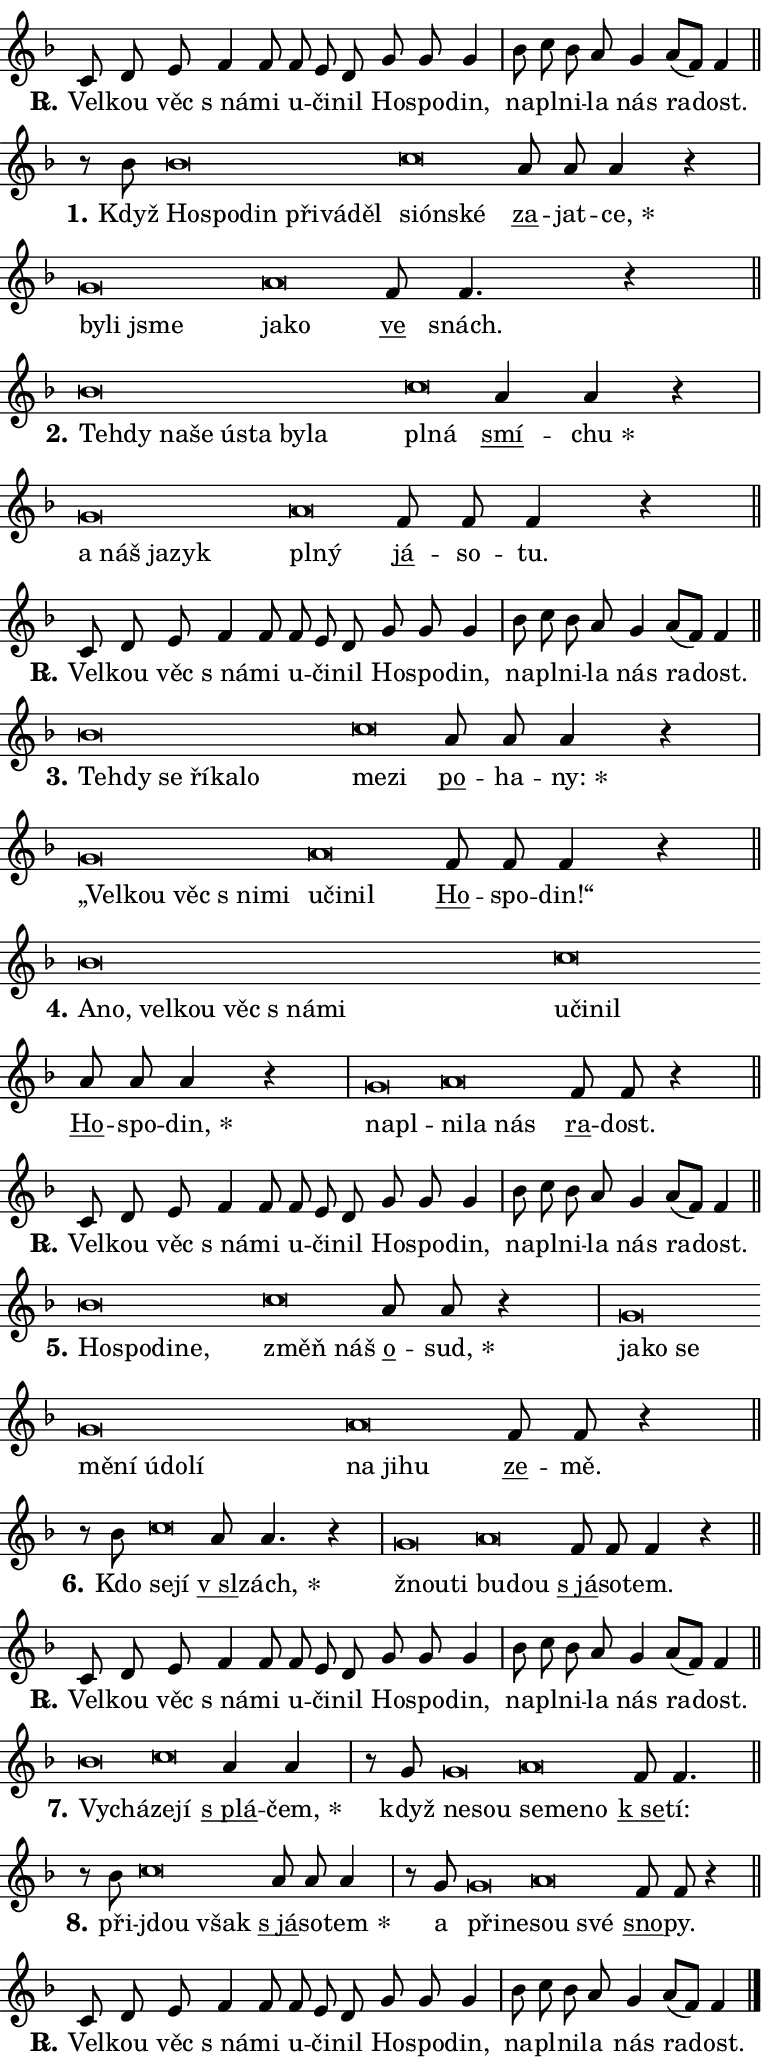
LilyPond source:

\version "2.24.0"
\header { tagline = "" }
\paper {
  indent = 0\cm
  top-margin = 0\cm
  right-margin = 0.13\cm % to fit lyric hyphens
  bottom-margin = 0\cm
  left-margin = 0\cm
  paper-width = 13\cm
  page-breaking = #ly:one-page-breaking
  system-system-spacing.basic-distance = #11
  score-system-spacing.basic-distance = #11
  ragged-last = ##f
}


%% Author: Thomas Morley
%% https://lists.gnu.org/archive/html/lilypond-user/2020-05/msg00002.html
#(define (line-position grob)
"Returns position of @var[grob} in current system:
   @code{'start}, if at first time-step
   @code{'end}, if at last time-step
   @code{'middle} otherwise
"
  (let* ((col (ly:item-get-column grob))
         (ln (ly:grob-object col 'left-neighbor))
         (rn (ly:grob-object col 'right-neighbor))
         (col-to-check-left (if (ly:grob? ln) ln col))
         (col-to-check-right (if (ly:grob? rn) rn col))
         (break-dir-left
           (and
             (ly:grob-property col-to-check-left 'non-musical #f)
             (ly:item-break-dir col-to-check-left)))
         (break-dir-right
           (and
             (ly:grob-property col-to-check-right 'non-musical #f)
             (ly:item-break-dir col-to-check-right))))
        (cond ((eqv? 1 break-dir-left) 'start)
              ((eqv? -1 break-dir-right) 'end)
              (else 'middle))))

#(define (tranparent-at-line-position vctor)
  (lambda (grob)
  "Relying on @code{line-position} select the relevant enry from @var{vctor}.
Used to determine transparency,"
    (case (line-position grob)
      ((end) (not (vector-ref vctor 0)))
      ((middle) (not (vector-ref vctor 1)))
      ((start) (not (vector-ref vctor 2))))))

noteHeadBreakVisibility =
#(define-music-function (break-visibility)(vector?)
"Makes @code{NoteHead}s transparent relying on @var{break-visibility}"
#{
  \override NoteHead.transparent =
    #(tranparent-at-line-position break-visibility)
#})

#(define delete-ledgers-for-transparent-note-heads
  (lambda (grob)
    "Reads whether a @code{NoteHead} is transparent.
If so this @code{NoteHead} is removed from @code{'note-heads} from
@var{grob}, which is supposed to be @code{LedgerLineSpanner}.
As a result ledgers are not printed for this @code{NoteHead}"
    (let* ((nhds-array (ly:grob-object grob 'note-heads))
           (nhds-list
             (if (ly:grob-array? nhds-array)
                 (ly:grob-array->list nhds-array)
                 '()))
           ;; Relies on the transparent-property being done before
           ;; Staff.LedgerLineSpanner.after-line-breaking is executed.
           ;; This is fragile ...
           (to-keep
             (remove
               (lambda (nhd)
                 (ly:grob-property nhd 'transparent #f))
               nhds-list)))
      ;; TODO find a better method to iterate over grob-arrays, similiar
      ;; to filter/remove etc for lists
      ;; For now rebuilt from scratch
      (set! (ly:grob-object grob 'note-heads)  '())
      (for-each
        (lambda (nhd)
          (ly:pointer-group-interface::add-grob grob 'note-heads nhd))
        to-keep))))

squashNotes = {
  \override NoteHead.X-extent = #'(-0.2 . 0.2)
  \override NoteHead.Y-extent = #'(-0.75 . 0)
  \override NoteHead.stencil =
    #(lambda (grob)
       (let ((pos (ly:grob-property grob 'staff-position)))
         (begin
           (if (< pos -7) (display "ERROR: Lower brevis then expected\n") (display ""))
           (if (<= pos -6) ly:text-interface::print ly:note-head::print))))
}
unSquashNotes = {
  \revert NoteHead.X-extent
  \revert NoteHead.Y-extent
  \revert NoteHead.stencil
}

hideNotes = \noteHeadBreakVisibility #begin-of-line-visible
unHideNotes = \noteHeadBreakVisibility #all-visible

% work-around for resetting accidentals
% https://lilypond.org/doc/v2.23/Documentation/notation/displaying-rhythms#unmetered-music
cadenzaMeasure = {
  \cadenzaOff
  \partial 1024 s1024
  \cadenzaOn
}

#(define-markup-command (accent layout props text) (markup?)
  "Underline accented syllable"
  (interpret-markup layout props
    #{\markup \override #'(offset . 4.3) \underline { #text }#}))

responsum = \markup \concat {
  "R" \hspace #-1.05 \path #0.1 #'((moveto 0 0.07) (lineto 0.9 0.8)) \hspace #0.05 "."
}

spaceSize = #0.6828661417322834 % exact space size for TeX Gyre Schola

\layout {
  \context {
    \Staff
    \remove "Time_signature_engraver"
    \override LedgerLineSpanner.after-line-breaking = #delete-ledgers-for-transparent-note-heads
  }
  \context {
    \Lyrics {
      \override LyricSpace.minimum-distance = \spaceSize
      \override LyricText.font-name = #"TeX Gyre Schola"
      \override LyricText.font-size = 1
      \override StanzaNumber.font-name = #"TeX Gyre Schola Bold"
      \override StanzaNumber.font-size = 1
    }
  }
  \context {
    \Score 
    \override NoteHead.text =
      #(lambda (grob) 
        (let ((pos (ly:grob-property grob 'staff-position)))
          #{\markup {
            \combine
              \halign #-0.55 \raise #(if (= pos -6) 0 0.5) \override #'(thickness . 2) \draw-line #'(3.2 . 0)
              \musicglyph "noteheads.sM1"
          }#}))
  }
}

% magnetic-lyrics.ily
%
%   written by
%     Jean Abou Samra <jean@abou-samra.fr>
%     Werner Lemberg <wl@gnu.org>
%
%   adapted by
%     Jiri Hon <jiri.hon@gmail.com>
%
% Version 2022-Apr-15

% https://www.mail-archive.com/lilypond-user@gnu.org/msg149350.html

#(define (Left_hyphen_pointer_engraver context)
   "Collect syllable-hyphen-syllable occurrences in lyrics and store
them in properties.  This engraver only looks to the left.  For
example, if the lyrics input is @code{foo -- bar}, it does the
following.

@itemize @bullet
@item
Set the @code{text} property of the @code{LyricHyphen} grob between
@q{foo} and @q{bar} to @code{foo}.

@item
Set the @code{left-hyphen} property of the @code{LyricText} grob with
text @q{foo} to the @code{LyricHyphen} grob between @q{foo} and
@q{bar}.
@end itemize

Use this auxiliary engraver in combination with the
@code{lyric-@/text::@/apply-@/magnetic-@/offset!} hook."
   (let ((hyphen #f)
         (text #f))
     (make-engraver
      (acknowledgers
       ((lyric-syllable-interface engraver grob source-engraver)
        (set! text grob)))
      (end-acknowledgers
       ((lyric-hyphen-interface engraver grob source-engraver)
        ;(when (not (grob::has-interface grob 'lyric-space-interface))
          (set! hyphen grob)));)
      ((stop-translation-timestep engraver)
       (when (and text hyphen)
         (ly:grob-set-object! text 'left-hyphen hyphen))
       (set! text #f)
       (set! hyphen #f)))))

#(define (lyric-text::apply-magnetic-offset! grob)
   "If the space between two syllables is less than the value in
property @code{LyricText@/.details@/.squash-threshold}, move the right
syllable to the left so that it gets concatenated with the left
syllable.

Use this function as a hook for
@code{LyricText@/.after-@/line-@/breaking} if the
@code{Left_@/hyphen_@/pointer_@/engraver} is active."
   (let ((hyphen (ly:grob-object grob 'left-hyphen #f)))
     (when hyphen
       (let ((left-text (ly:spanner-bound hyphen LEFT)))
         (when (grob::has-interface left-text 'lyric-syllable-interface)
           (let* ((common (ly:grob-common-refpoint grob left-text X))
                  (this-x-ext (ly:grob-extent grob common X))
                  (left-x-ext
                   (begin
                     ;; Trigger magnetism for left-text.
                     (ly:grob-property left-text 'after-line-breaking)
                     (ly:grob-extent left-text common X)))
                  ;; `delta` is the gap width between two syllables.
                  (delta (- (interval-start this-x-ext)
                            (interval-end left-x-ext)))
                  (details (ly:grob-property grob 'details))
                  (threshold (assoc-get 'squash-threshold details 0.2)))
             (when (< delta threshold)
               (let* (;; We have to manipulate the input text so that
                      ;; ligatures crossing syllable boundaries are not
                      ;; disabled.  For languages based on the Latin
                      ;; script this is essentially a beautification.
                      ;; However, for non-Western scripts it can be a
                      ;; necessity.
                      (lt (ly:grob-property left-text 'text))
                      (rt (ly:grob-property grob 'text))
                      (is-space (grob::has-interface hyphen 'lyric-space-interface))
                      (space (if is-space " " ""))
                      (extra-delta (if is-space spaceSize 0))
                      ;; Append new syllable.
                      (ltrt-space (if (and (string? lt) (string? rt))
                                (string-append lt space rt)
                                (make-concat-markup (list lt space rt))))
                      ;; Right-align `ltrt` to the right side.
                      (ltrt-space-markup (grob-interpret-markup
                               grob
                               (make-translate-markup
                                (cons (interval-length this-x-ext) 0)
                                (make-right-align-markup ltrt-space)))))
                 (begin
                   ;; Don't print `left-text`.
                   (ly:grob-set-property! left-text 'stencil #f)
                   ;; Set text and stencil (which holds all collected
                   ;; syllables so far) and shift it to the left.
                   (ly:grob-set-property! grob 'text ltrt-space)
                   (ly:grob-set-property! grob 'stencil ltrt-space-markup)
                   (ly:grob-translate-axis! grob (- (- delta extra-delta)) X))))))))))


#(define (lyric-hyphen::displace-bounds-first grob)
   ;; Make very sure this callback isn't triggered too early.
   (let ((left (ly:spanner-bound grob LEFT))
         (right (ly:spanner-bound grob RIGHT)))
     (ly:grob-property left 'after-line-breaking)
     (ly:grob-property right 'after-line-breaking)
     (ly:lyric-hyphen::print grob)))

squashThreshold = #0.4

\layout {
  \context {
    \Lyrics
    \consists #Left_hyphen_pointer_engraver
    \override LyricText.after-line-breaking =
      #lyric-text::apply-magnetic-offset!
    \override LyricHyphen.stencil = #lyric-hyphen::displace-bounds-first
    \override LyricText.details.squash-threshold = \squashThreshold
    \override LyricHyphen.minimum-distance = 0
    \override LyricHyphen.minimum-length = \squashThreshold
  }
}

squashText = \override LyricText.details.squash-threshold = 9999
unSquashText = \override LyricText.details.squash-threshold = \squashThreshold

leftText = \override LyricText.self-alignment-X = #LEFT
unLeftText = \revert LyricText.self-alignment-X

starOffset = #(lambda (grob) 
                (let ((x_offset (ly:self-alignment-interface::aligned-on-x-parent grob)))
                  (if (= x_offset 0) 0 (+ x_offset 1.2))))

star = #(define-music-function (syllable)(string?)
"Append star separator at the end of a syllable"
#{
  \once \override LyricText.X-offset = #starOffset
  \lyricmode { \markup {
    #syllable
    \override #'((font-name . "TeX Gyre Schola Bold")) \hspace #0.2 \lower #0.65 \larger "*"
  } }
#})

starAccent = #(define-music-function (syllable)(string?)
"Append star separator at the end of a syllable and make accent"
#{
  \once \override LyricText.X-offset = #starOffset
  \lyricmode { \markup {
    \accent #syllable
    \override #'((font-name . "TeX Gyre Schola Bold")) \hspace #0.2 \lower #0.65 \larger "*"
  } }
#})

breath = #(define-music-function (syllable)(string?)
"Append breathing indicator at the end of a syllable"
#{
  \lyricmode { \markup { #syllable "+" } }
#})

optionalBreath = #(define-music-function (syllable)(string?)
"Append optional breathing indicator at the end of a syllable"
#{
  \lyricmode { \markup { #syllable "(+)" } }
#})


\score {
    <<
        \new Voice = "melody" { \cadenzaOn \key f \major \relative { c'8 d e f4 f8 \bar "" f e d \bar "" g g g4 \cadenzaMeasure \bar "|" bes8 c bes a g4 \bar "" a8[( f)] f4 \cadenzaMeasure \bar "||" \break } }
        \new Lyrics \lyricsto "melody" { \lyricmode { \set stanza = \responsum
Vel -- kou věc "s ná" -- mi u -- či -- nil Ho -- spo -- din, na -- pl -- ni -- la nás ra -- dost. } }
    >>
    \layout {}
}

\score {
    <<
        \new Voice = "melody" { \cadenzaOn \key f \major \relative { r8 bes' \squashNotes bes\breve*1/16 \hideNotes \breve*1/16 \bar "" \breve*1/16 \bar "" \breve*1/16 \bar "" \breve*1/16 \breve*1/16 \bar "" \unHideNotes \unSquashNotes \squashNotes c\breve*1/16 \hideNotes \breve*1/16 \breve*1/16 \bar "" \unHideNotes \unSquashNotes \bar "" a8 a a4 r \cadenzaMeasure \bar "|" \squashNotes g\breve*1/16 \hideNotes \breve*1/16 \breve*1/16 \bar "" \unHideNotes \unSquashNotes \squashNotes a\breve*1/16 \hideNotes \breve*1/16 \bar "" \unHideNotes \unSquashNotes \bar "" f8 f4. r4 \cadenzaMeasure \bar "||" \break } }
        \new Lyrics \lyricsto "melody" { \lyricmode { \set stanza = "1."
Když \leftText Ho -- \squashText spo -- din při -- vá -- děl \unSquashText si -- \squashText ón -- ské \unLeftText \unSquashText \markup \accent za -- jat -- \star ce, \leftText by -- \squashText li jsme \unSquashText ja -- \squashText ko \unLeftText \unSquashText \markup \accent ve snách. } }
    >>
    \layout {}
}

\score {
    <<
        \new Voice = "melody" { \cadenzaOn \key f \major \relative { \squashNotes bes'\breve*1/16 \hideNotes \breve*1/16 \bar "" \breve*1/16 \bar "" \breve*1/16 \bar "" \breve*1/16 \bar "" \breve*1/16 \bar "" \breve*1/16 \breve*1/16 \bar "" \unHideNotes \unSquashNotes \squashNotes c\breve*1/16 \hideNotes \breve*1/16 \bar "" \unHideNotes \unSquashNotes \bar "" \bar "" a4 a r \cadenzaMeasure \bar "|" \squashNotes g\breve*1/16 \hideNotes \breve*1/16 \bar "" \breve*1/16 \breve*1/16 \bar "" \unHideNotes \unSquashNotes \squashNotes a\breve*1/16 \hideNotes \breve*1/16 \bar "" \unHideNotes \unSquashNotes \bar "" f8 f f4 r \cadenzaMeasure \bar "||" \break } }
        \new Lyrics \lyricsto "melody" { \lyricmode { \set stanza = "2."
\leftText Teh -- \squashText dy na -- še ú -- sta by -- la \unSquashText pl -- \squashText ná \unLeftText \unSquashText \markup \accent smí -- \star chu \leftText a \squashText náš ja -- zyk \unSquashText pl -- \squashText ný \unLeftText \unSquashText \markup \accent já -- so -- tu. } }
    >>
    \layout {}
}

\score {
    <<
        \new Voice = "melody" { \cadenzaOn \key f \major \relative { c'8 d e f4 f8 \bar "" f e d \bar "" g g g4 \cadenzaMeasure \bar "|" bes8 c bes a g4 \bar "" a8[( f)] f4 \cadenzaMeasure \bar "||" \break } }
        \new Lyrics \lyricsto "melody" { \lyricmode { \set stanza = \responsum
Vel -- kou věc "s ná" -- mi u -- či -- nil Ho -- spo -- din, na -- pl -- ni -- la nás ra -- dost. } }
    >>
    \layout {}
}

\score {
    <<
        \new Voice = "melody" { \cadenzaOn \key f \major \relative { \squashNotes bes'\breve*1/16 \hideNotes \breve*1/16 \bar "" \breve*1/16 \bar "" \breve*1/16 \bar "" \breve*1/16 \breve*1/16 \bar "" \unHideNotes \unSquashNotes \squashNotes c\breve*1/16 \hideNotes \breve*1/16 \bar "" \unHideNotes \unSquashNotes \bar "" a8 a a4 r \cadenzaMeasure \bar "|" \squashNotes g\breve*1/16 \hideNotes \breve*1/16 \bar "" \breve*1/16 \bar "" \breve*1/16 \breve*1/16 \bar "" \unHideNotes \unSquashNotes \squashNotes a\breve*1/16 \hideNotes \breve*1/16 \breve*1/16 \bar "" \unHideNotes \unSquashNotes \bar "" f8 f f4 r \cadenzaMeasure \bar "||" \break } }
        \new Lyrics \lyricsto "melody" { \lyricmode { \set stanza = "3."
\leftText Teh -- \squashText dy se ří -- ka -- lo \unSquashText me -- \squashText zi \unLeftText \unSquashText \markup \accent po -- ha -- \star ny: \leftText „Vel -- \squashText kou věc "s ni" -- mi \unSquashText u -- \squashText či -- nil \unLeftText \unSquashText \markup \accent Ho -- spo -- din!“ } }
    >>
    \layout {}
}

\score {
    <<
        \new Voice = "melody" { \cadenzaOn \key f \major \relative { \squashNotes bes'\breve*1/16 \hideNotes \breve*1/16 \bar "" \breve*1/16 \bar "" \breve*1/16 \bar "" \breve*1/16 \bar "" \breve*1/16 \breve*1/16 \bar "" \unHideNotes \unSquashNotes \squashNotes c\breve*1/16 \hideNotes \breve*1/16 \breve*1/16 \bar "" \unHideNotes \unSquashNotes \bar "" a8 a a4 r \cadenzaMeasure \bar "|" \squashNotes g\breve*1/16 \hideNotes \breve*1/16 \bar "" \unHideNotes \unSquashNotes \squashNotes a\breve*1/16 \hideNotes \breve*1/16 \breve*1/16 \bar "" \unHideNotes \unSquashNotes \bar "" f8 f r4 \cadenzaMeasure \bar "||" \break } }
        \new Lyrics \lyricsto "melody" { \lyricmode { \set stanza = "4."
\leftText A -- \squashText no, vel -- kou věc "s ná" -- mi \unSquashText u -- \squashText či -- nil \unLeftText \unSquashText \markup \accent Ho -- spo -- \star din, \leftText na -- \squashText pl -- \unSquashText ni -- \squashText la nás \unLeftText \unSquashText \markup \accent ra -- dost. } }
    >>
    \layout {}
}

\score {
    <<
        \new Voice = "melody" { \cadenzaOn \key f \major \relative { c'8 d e f4 f8 \bar "" f e d \bar "" g g g4 \cadenzaMeasure \bar "|" bes8 c bes a g4 \bar "" a8[( f)] f4 \cadenzaMeasure \bar "||" \break } }
        \new Lyrics \lyricsto "melody" { \lyricmode { \set stanza = \responsum
Vel -- kou věc "s ná" -- mi u -- či -- nil Ho -- spo -- din, na -- pl -- ni -- la nás ra -- dost. } }
    >>
    \layout {}
}

\score {
    <<
        \new Voice = "melody" { \cadenzaOn \key f \major \relative { \squashNotes bes'\breve*1/16 \hideNotes \breve*1/16 \bar "" \breve*1/16 \breve*1/16 \bar "" \unHideNotes \unSquashNotes \squashNotes c\breve*1/16 \hideNotes \breve*1/16 \bar "" \unHideNotes \unSquashNotes \bar "" a8 a r4 \cadenzaMeasure \bar "|" \squashNotes g\breve*1/16 \hideNotes \breve*1/16 \bar "" \breve*1/16 \bar "" \breve*1/16 \bar "" \breve*1/16 \bar "" \breve*1/16 \bar "" \breve*1/16 \breve*1/16 \bar "" \unHideNotes \unSquashNotes \squashNotes a\breve*1/16 \hideNotes \breve*1/16 \breve*1/16 \bar "" \unHideNotes \unSquashNotes \bar "" f8 f r4 \cadenzaMeasure \bar "||" \break } }
        \new Lyrics \lyricsto "melody" { \lyricmode { \set stanza = "5."
\leftText Ho -- \squashText spo -- di -- ne, \unSquashText změň \squashText náš \unLeftText \unSquashText \markup \accent o -- \star sud, \leftText ja -- \squashText ko se mě -- ní ú -- do -- lí \unSquashText na \squashText ji -- hu \unLeftText \unSquashText \markup \accent ze -- mě. } }
    >>
    \layout {}
}

\score {
    <<
        \new Voice = "melody" { \cadenzaOn \key f \major \relative { r8 bes' \squashNotes c\breve*1/16 \hideNotes \breve*1/16 \bar "" \unHideNotes \unSquashNotes \bar "" a8 a4. r4 \cadenzaMeasure \bar "|" \squashNotes g\breve*1/16 \hideNotes \breve*1/16 \bar "" \unHideNotes \unSquashNotes \squashNotes a\breve*1/16 \hideNotes \breve*1/16 \bar "" \unHideNotes \unSquashNotes \bar "" f8 f f4 r \cadenzaMeasure \bar "||" \break } }
        \new Lyrics \lyricsto "melody" { \lyricmode { \set stanza = "6."
Kdo \leftText se -- \squashText jí \unLeftText \unSquashText \markup \accent "v sl" -- \star zách, \leftText žnou -- \squashText ti \unSquashText bu -- \squashText dou \unLeftText \unSquashText \markup \accent "s já" -- so -- tem. } }
    >>
    \layout {}
}

\score {
    <<
        \new Voice = "melody" { \cadenzaOn \key f \major \relative { c'8 d e f4 f8 \bar "" f e d \bar "" g g g4 \cadenzaMeasure \bar "|" bes8 c bes a g4 \bar "" a8[( f)] f4 \cadenzaMeasure \bar "||" \break } }
        \new Lyrics \lyricsto "melody" { \lyricmode { \set stanza = \responsum
Vel -- kou věc "s ná" -- mi u -- či -- nil Ho -- spo -- din, na -- pl -- ni -- la nás ra -- dost. } }
    >>
    \layout {}
}

\score {
    <<
        \new Voice = "melody" { \cadenzaOn \key f \major \relative { \squashNotes bes'\breve*1/16 \hideNotes \breve*1/16 \bar "" \unHideNotes \unSquashNotes \squashNotes c\breve*1/16 \hideNotes \breve*1/16 \bar "" \unHideNotes \unSquashNotes \bar "" \bar "" a4 a \cadenzaMeasure \bar "|" r8 g \squashNotes g\breve*1/16 \hideNotes \breve*1/16 \bar "" \unHideNotes \unSquashNotes \squashNotes a\breve*1/16 \hideNotes \breve*1/16 \breve*1/16 \bar "" \unHideNotes \unSquashNotes \bar "" f8 f4. \cadenzaMeasure \bar "||" \break } }
        \new Lyrics \lyricsto "melody" { \lyricmode { \set stanza = "7."
\leftText Vy -- \squashText chá -- \unSquashText ze -- \squashText jí \unLeftText \unSquashText \markup \accent "s plá" -- \star čem, když \leftText ne -- \squashText sou \unSquashText se -- \squashText me -- no \unLeftText \unSquashText \markup \accent "k se" -- tí: } }
    >>
    \layout {}
}

\score {
    <<
        \new Voice = "melody" { \cadenzaOn \key f \major \relative { r8 bes' \squashNotes c\breve*1/16 \hideNotes \breve*1/16 \bar "" \unHideNotes \unSquashNotes \bar "" a8 a a4 \cadenzaMeasure \bar "|" r8 g \squashNotes g\breve*1/16 \hideNotes \breve*1/16 \bar "" \unHideNotes \unSquashNotes \squashNotes a\breve*1/16 \hideNotes \breve*1/16 \bar "" \unHideNotes \unSquashNotes \bar "" f8 f r4 \cadenzaMeasure \bar "||" \break } }
        \new Lyrics \lyricsto "melody" { \lyricmode { \set stanza = "8."
při -- \leftText jdou \squashText však \unLeftText \unSquashText \markup \accent "s já" -- so -- \star tem a \leftText při -- \squashText ne -- \unSquashText sou \squashText své \unLeftText \unSquashText \markup \accent sno -- py. } }
    >>
    \layout {}
}

\score {
    <<
        \new Voice = "melody" { \cadenzaOn \key f \major \relative { c'8 d e f4 f8 \bar "" f e d \bar "" g g g4 \cadenzaMeasure \bar "|" bes8 c bes a g4 \bar "" a8[( f)] f4 \cadenzaMeasure \bar "||" \break } \bar "|." }
        \new Lyrics \lyricsto "melody" { \lyricmode { \set stanza = \responsum
Vel -- kou věc "s ná" -- mi u -- či -- nil Ho -- spo -- din, na -- pl -- ni -- la nás ra -- dost. } }
    >>
    \layout {}
}
